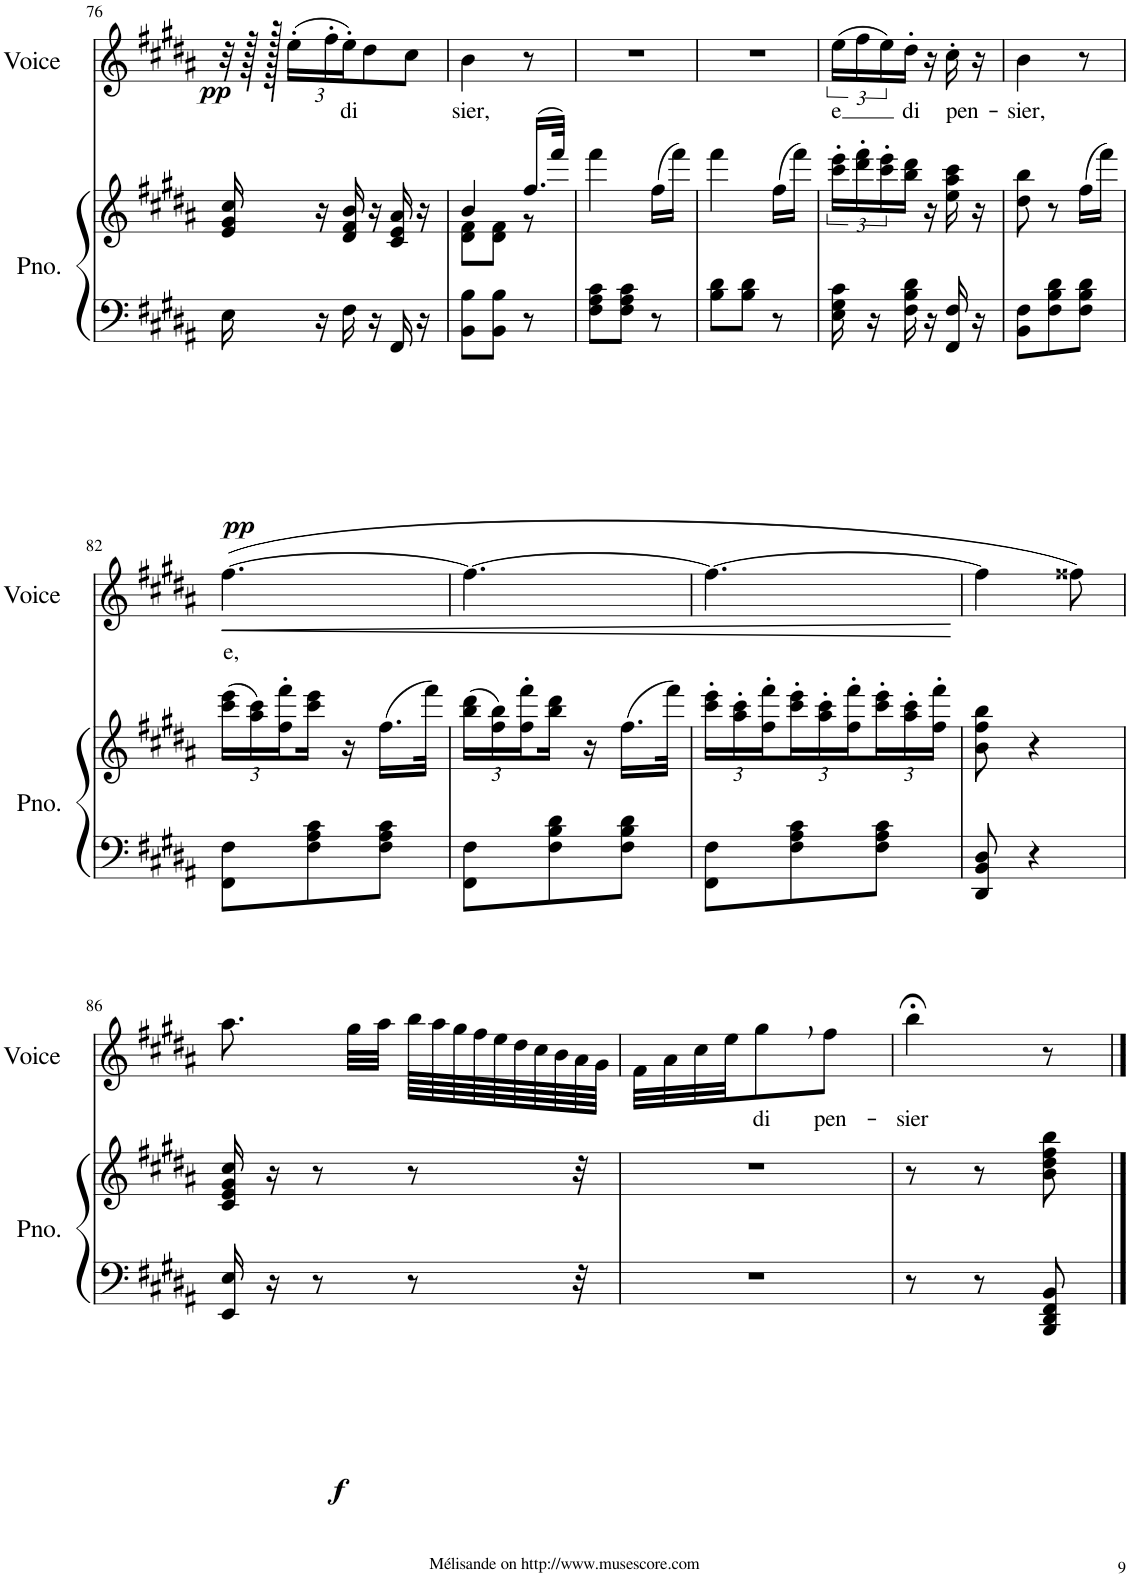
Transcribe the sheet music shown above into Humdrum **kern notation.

**kern	**kern	**dynam	**kern	**text	**dynam
*part2	*part2	*part2	*part1	*part1	*part1
*staff3	*staff2	*staff2/3	*staff1	*staff1	*staff1
*I"Piano	*	*	*I"Voice	*	*
*I'Pno.	*	*	*I'Voice	*	*
!!LO:PB:g=z
*clefF4	*clefG2	*	*clefG2	*	*
*k[f#c#g#d#a#]	*k[f#c#g#d#a#]	*	*k[f#c#g#d#a#]	*	*
*M3/8	*M3/8	*	*M3/8	*	*
=76	=76	=76	=76	=76	=76
!	!	!LO:DY:b=2	!	!	!LO:DY:b
16E\	16e/ 16g#/ 16cc#/	pp	32r	.	pp
.	.	.	128r	.	.
.	.	.	512r	.	.
.	.	.	1536ryy	.	.
*	*	*	*Xbrackettup	*	*
.	.	.	(24ee'\LL	.	.
16r	16r	.	.	.	.
.	.	.	24ff#'\	.	.
!	!	!	!	!LO:LY:b	!
16F#\	16d#/ 16f#/ 16b/	.	24ee'\J)	di	.
.	.	.	8dd#\	.	.
16r	16r	.	.	.	.
16FF#/	16c#/ 16e/ 16a#/	.	.	.	.
.	.	.	[12cc#\J	.	.
16r	16r	.	.	.	.
=77	=77	=77	=77	=77	=77
*	*^	*	*	*	*
!	!	!	!	!	!LO:LY:b	!
8BB\ 8B\L	8d#\ 8f#\L	4b/	.	4b\	-sier,	.
8BB\ 8B\J	8d#\ 8f#\J	.	.	.	.	.
8r	(16.ff#/LL	8r	.	24cc#\J]	.	.
.	.	.	.	8r	.	.
.	32fff#/JJk)	.	.	.	.	.
24ryy	24ryy	24ryy	.	.	.	.
*	*v	*v	*	*	*	*
=78	=78	=78	=78	=78	=78
8F#\ 8A#\ 8c#\L	4fff#\	.	4.r	.	.
8F#\ 8A#\ 8c#\J	.	.	.	.	.
8r	(16ff#\LL	.	.	.	.
.	16fff#\JJ)	.	.	.	.
=79	=79	=79	=79	=79	=79
8B\ 8d#\L	4fff#\	.	4.r	.	.
8B\ 8d#\J	.	.	.	.	.
8r	(16ff#\LL	.	.	.	.
.	16fff#\JJ)	.	.	.	.
=80	=80	=80	=80	=80	=80
*	*	*	*brackettup	*	*
!	!	!	!	!LO:LY:b	!
16E\ 16G#\ 16c#\	24ccc#\' 24eee\'LL	.	(24ee\LL	e	.
.	24ddd#\' 24fff#\'	.	24ff#\	.	.
16r	.	.	.	.	.
.	24ccc#\' 24eee\'	.	24ee\)	.	.
!	!	!	!	!LO:LY:b	!
16F#\ 16B\ 16d#\	16bb\ 16ddd#\JJ	.	16dd#'\JJ	di	.
16r	16r	.	16r	.	.
!	!	!	!	!LO:LY:b	!
16FF#/ 16F#/	16ee\ 16aa#\ 16ccc#\	.	16cc#'\	pen-	.
16r	16r	.	16r	.	.
=81	=81	=81	=81	=81	=81
!	!	!	!	!LO:LY:b	!
8BB\ 8F#\L	8dd#\ 8bb\	.	4b\	-sier,	.
8F#\ 8B\ 8d#\	8r	.	.	.	.
8F#\ 8B\ 8d#\J	(16ff#\LL	.	8r	.	.
.	16fff#\JJ)	.	.	.	.
!!LO:LB:g=z
=82	=82	=82	=82	=82	=82
*	*Xbrackettup	*	*	*	*
!	!	!	!	!LO:LY:b	!LO:HP:b
8FF#\ 8F#\L	(24ccc#\ 24eee\LL	.	([4.ff#\	e,	<
.	24aa#\ 24ccc#\)	.	.	.	.
.	24ff#\' 24fff#\'	.	.	.	.
8F#\ 8A#\ 8c#\	16ccc#\ 16eee\JJ	.	.	.	.
.	16r	.	.	.	.
8F#\ 8A#\ 8c#\J	(16.ff#\LL	.	.	.	.
.	32fff#\JJk)	.	.	.	.
=83	=83	=83	=83	=83	=83
8FF#\ 8F#\L	(24bb\ 24ddd#\LL	.	4.ff#\_	.	.
.	24ff#\ 24bb\)	.	.	.	.
.	24ff#\' 24fff#\'	.	.	.	.
8F#\ 8B\ 8d#\	16bb\ 16ddd#\JJ	.	.	.	.
.	16r	.	.	.	.
8F#\ 8B\ 8d#\J	(16.ff#\LL	.	.	.	.
.	32fff#\JJk)	.	.	.	.
=84	=84	=84	=84	=84	=84
8FF#\ 8F#\L	24ccc#\' 24eee\'LL	.	4.ff#\_	.	.
.	24aa#\' 24ccc#\'	.	.	.	.
.	24ff#\' 24fff#\'	.	.	.	.
8F#\ 8A#\ 8c#\	24ccc#\' 24eee\'	.	.	.	.
.	24aa#\' 24ccc#\'	.	.	.	.
.	24ff#\' 24fff#\'	.	.	.	.
8F#\ 8A#\ 8c#\J	24ccc#\' 24eee\'	.	.	.	.
.	24aa#\' 24ccc#\'	.	.	.	.
.	24ff#\' 24fff#\'JJ	.	.	.	.
.	.	.	.	.	[
=85	=85	=85	=85	=85	=85
8DD#/ 8BB/ 8D#/	8b\ 8ff#\ 8bb\	.	4ff#\]	.	.
4r	4r	.	.	.	.
.	.	.	8ff##X\)	.	.
!!LO:LB:g=z
=86	=86	=86	=86	=86	=86
!	!	!LO:DY:b=2	!	!	!
16EE/ 16E/	16c#/ 16e/ 16g#/ 16cc#/	f	8.aa#\	.	.
16r	16r	.	.	.	.
8r	8r	.	.	.	.
.	.	.	32gg#\LLL	.	.
.	.	.	32aa#\JJJ	.	.
8r	8r	.	64bb\LLLL	.	.
.	.	.	64aa#\	.	.
.	.	.	64gg#\	.	.
.	.	.	64ff#\	.	.
.	.	.	64ee\	.	.
.	.	.	64dd#\	.	.
.	.	.	64cc#\	.	.
.	.	.	64b\	.	.
32r	32r	.	64a#\	.	.
.	.	.	64g#\JJJJ	.	.
=87	=87	=87	=87	=87	=87
4.r	4.r	.	32f#\LLL	.	.
.	.	.	32a#\	.	.
.	.	.	32cc#\	.	.
.	.	.	32ee\JJ	.	.
!	!	!	!	!LO:LY:b	!
.	.	.	8gg#,\	di	.
!	!	!	!	!LO:LY:b	!
.	.	.	8ff#\J	pen-	.
=88	=88	=88	=88	=88	=88
!	!	!	!	!LO:LY:b	!
8r	8r	.	4bb;<\	-sier	.
8r	8r	.	.	.	.
8BBB/ 8DD#/ 8FF#/ 8BB/	8b\ 8dd#\ 8ff#\ 8bb\	.	8r	.	.
==	==	==	==	==	==
*-	*-	*-	*-	*-	*-
